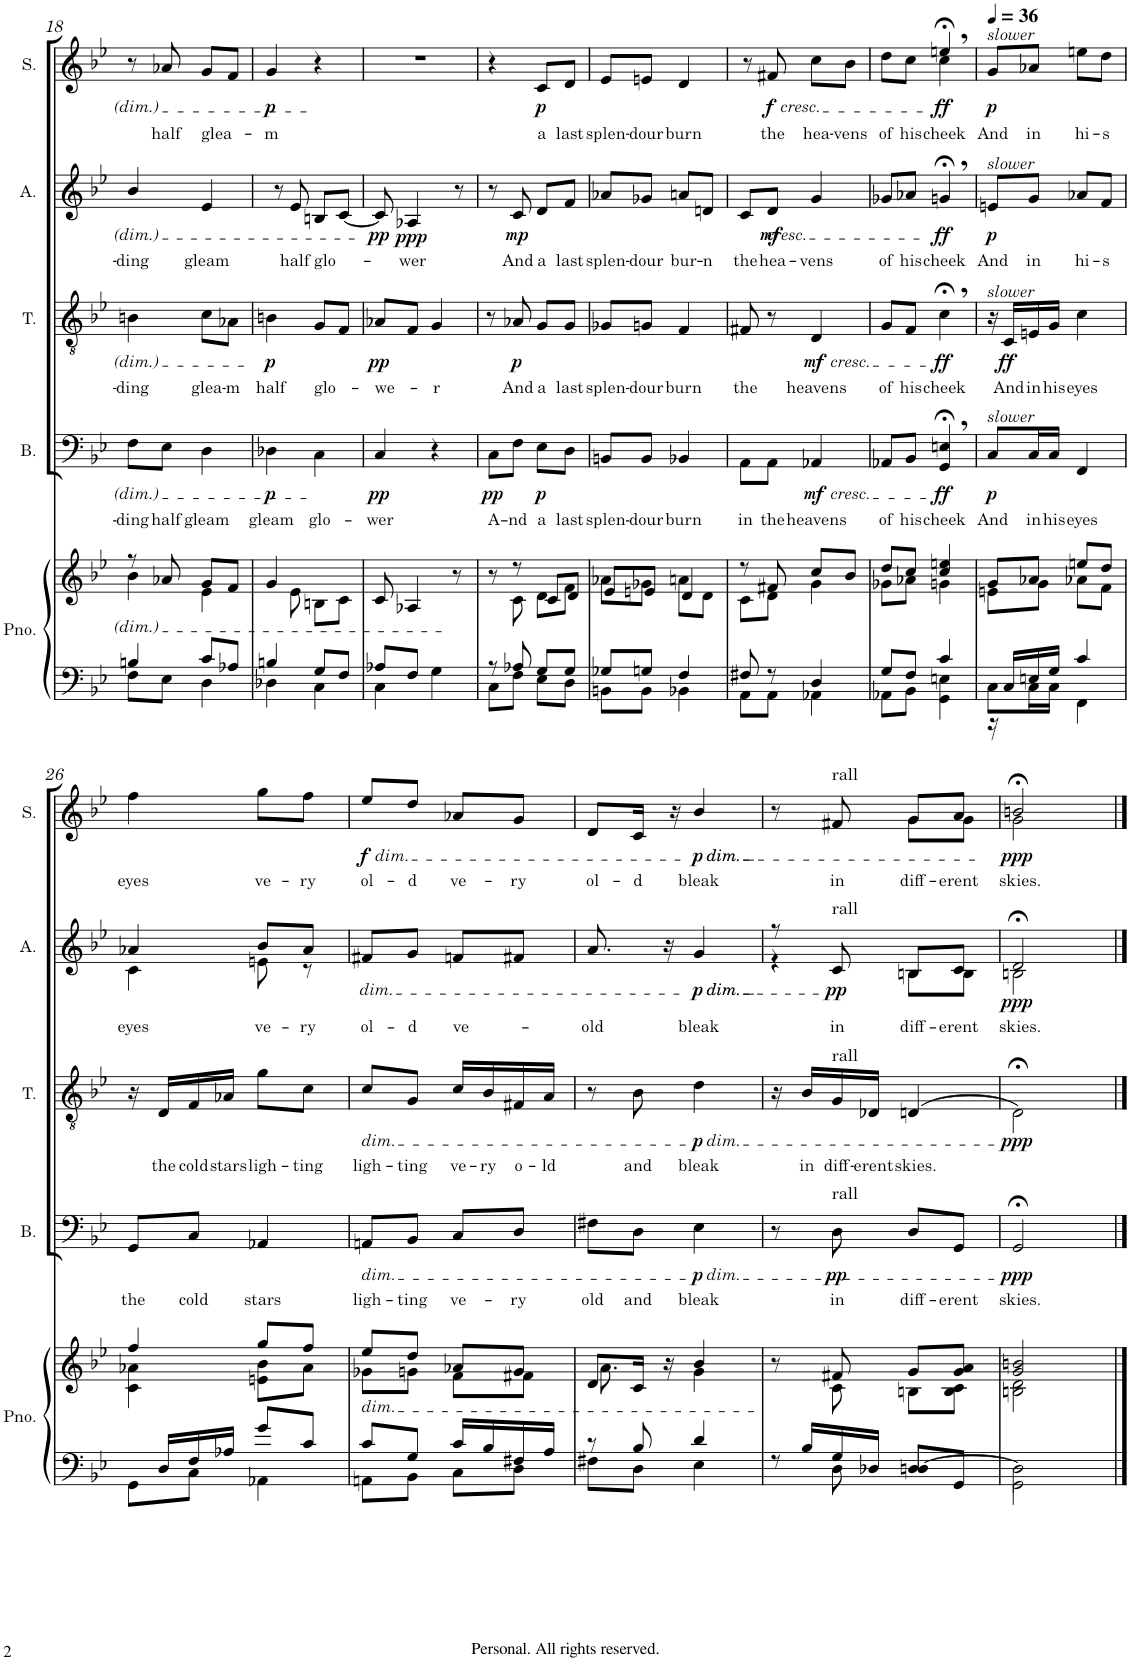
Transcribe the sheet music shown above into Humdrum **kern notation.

**kern	**kern	**kern	**text	**dynam	**kern	**text	**dynam	**kern	**text	**dynam	**kern	**text	**dynam
*part5	*part5	*part4	*part4	*part4	*part3	*part3	*part3	*part2	*part2	*part2	*part1	*part1	*part1
*staff6	*staff5	*staff4	*staff4	*staff4	*staff3	*staff3	*staff3	*staff2	*staff2	*staff2	*staff1	*staff1	*staff1
*I"Piano (rehearsal only)	*	*I"Bass	*	*	*I"Tenor	*	*	*I"Alto	*	*	*I"Soprano	*	*
*I'Pno.	*	*I'B.	*	*	*I'T.	*	*	*I'A.	*	*	*I'S.	*	*
!!LO:PB:g=z
*clefF4	*clefG2	*clefF4	*	*	*clefGv2	*	*	*clefG2	*	*	*clefG2	*	*
*k[b-e-]	*k[b-e-]	*k[b-e-]	*	*	*k[b-e-]	*	*	*k[b-e-]	*	*	*k[b-e-]	*	*
*M2/4	*M2/4	*M2/4	*	*	*M2/4	*	*	*M2/4	*	*	*M2/4	*	*
=18	=18	=18	=18	=18	=18	=18	=18	=18	=18	=18	=18	=18	=18
*^	*^	*	*	*	*	*	*	*	*	*	*	*	*
*	*^	*	*	*	*	*	*	*	*	*	*	*	*	*	*
!	!	!	!	!	!	!LO:LY:b	!	!	!LO:LY:b	!	!	!LO:LY:b	!	!	!	!
4Bn/	8F\L	4ryy	8r	4b-\	8F\L	-ding	.	4Bn\	-ding	.	4b-/	-ding	.	8r	.	.
!	!	!	!	!	!	!LO:LY:b	!	!	!	!	!	!	!	!	!LO:LY:b	!
.	8E-\J	.	8a-X/	.	8E-\J	half	.	.	.	.	.	.	.	8a-X/	half	.
!	!	!	!	!	!	!LO:LY:b	!	!	!LO:LY:b	!	!	!LO:LY:b	!	!	!LO:LY:b	!
8c/L	4ryy	4D\	8g/L	4e-\	4D\	gleam	.	8c\L	glea-	.	4e-/	gleam	.	8g/L	glea-	.
!	!	!	!	!	!	!	!	!	!LO:LY:b	!	!	!	!	!	!	!
8A-X/J	.	.	8f/J	.	.	.	.	8A-X\J	-m	.	.	.	.	8f/J	.	.
*	*v	*v	*	*	*	*	*	*	*	*	*	*	*	*	*	*
=19	=19	=19	=19	=19	=19	=19	=19	=19	=19	=19	=19	=19	=19	=19	=19
!	!	!	!	!	!LO:LY:b	!LO:DY:b	!	!LO:LY:b	!LO:DY:b	!	!	!	!	!LO:LY:b	!LO:DY:b
4Bn/	4D-X\	4g/	8ryy	4D-X\	gleam	p	4Bn\	half	p	8r	.	.	4g/	-m	p
!	!	!	!	!	!	!	!	!	!	!	!LO:LY:b	!	!	!	!
.	.	.	8e-\	.	.	.	.	.	.	8e-/	half	.	.	.	.
!	!	!	!	!	!LO:LY:b	!	!	!LO:LY:b	!	!	!LO:LY:b	!	!	!	!
8G/L	4C\	8Bn\L	4ryy	4C\	glo-	.	8G/L	glo-	.	8Bn/L	glo-	.	4r	.	.
8F/J	.	8c\J	.	.	.	.	8F/J	.	.	[8c/J	.	.	.	.	.
*	*	*v	*v	*	*	*	*	*	*	*	*	*	*	*	*
=20	=20	=20	=20	=20	=20	=20	=20	=20	=20	=20	=20	=20	=20	=20
!	!	!	!	!LO:LY:b	!LO:DY:b	!	!LO:LY:b	!LO:DY:b	!	!	!LO:DY:b	!	!	!
8A-X/L	4C\	8c/	4C/	-wer	pp	8A-X/L	-we-	pp	8c/]	.	pp	2r	.	.
!	!	!	!	!	!	!	!	!	!	!LO:LY:b	!LO:DY:b	!	!	!
8F/J	.	4A-X/	.	.	.	8F/J	.	.	4A-X/	-wer	ppp	.	.	.
!	!	!	!	!	!	!	!LO:LY:b	!	!	!	!	!	!	!
4G\	4ryy	.	4r	.	.	4G/	-r	.	.	.	.	.	.	.
.	.	8r	.	.	.	.	.	.	8r	.	.	.	.	.
=21	=21	=21	=21	=21	=21	=21	=21	=21	=21	=21	=21	=21	=21	=21
*	*	*^	*	*	*	*	*	*	*	*	*	*	*	*
!	!	!	!	!	!LO:LY:b	!LO:DY:b	!	!	!	!	!	!	!	!	!
8r	8C\L	8r	8ryy	8C\L	A-	pp	8r	.	.	8r	.	.	4r	.	.
!	!	!	!	!	!LO:LY:b	!	!	!LO:LY:b	!LO:DY:b	!	!LO:LY:b	!LO:DY:b	!	!	!
8A-X/	8F\J	8r	8c\	8F\J	-nd	.	8A-X/	And	p	8c/	And	mp	.	.	.
!	!	!	!	!	!LO:LY:b	!LO:DY:b	!	!LO:LY:b	!	!	!LO:LY:b	!	!	!LO:LY:b	!LO:DY:b
8G/L	8E-\L	8c/L	8d\L	8E-\L	a	p	8G/L	a	.	8d/L	a	.	8c/L	a	p
!	!	!	!	!	!LO:LY:b	!	!	!LO:LY:b	!	!	!LO:LY:b	!	!	!LO:LY:b	!
8G/J	8D\J	8d/J	8f\J	8D\J	last	.	8G/J	last	.	8f/J	last	.	8d/J	last	.
=22	=22	=22	=22	=22	=22	=22	=22	=22	=22	=22	=22	=22	=22	=22	=22
!	!	!	!	!	!LO:LY:b	!	!	!LO:LY:b	!	!	!LO:LY:b	!	!	!LO:LY:b	!
8G-X/L	8BBn\L	8e-/L	8a-X\L	8BBn/L	splen-	.	8G-X/L	splen-	.	8a-X/L	splen-	.	8e-/L	splen-	.
!	!	!	!	!	!LO:LY:b	!	!	!LO:LY:b	!	!	!LO:LY:b	!	!	!LO:LY:b	!
8Gn/J	8BB\J	8en/J	8g-X\J	8BB/J	-dour	.	8Gn/J	-dour	.	8g-X/J	-dour	.	8en/J	-dour	.
!	!	!	!	!	!LO:LY:b	!	!	!LO:LY:b	!	!	!LO:LY:b	!	!	!LO:LY:b	!
4F/	4BB-X\	4d/	8an\L	4BB-X/	burn	.	4F/	burn	.	8an/L	bur-	.	4d/	burn	.
!	!	!	!	!	!	!	!	!	!	!	!LO:LY:b	!	!	!	!
.	.	.	8d\J	.	.	.	.	.	.	8dn/J	-n	.	.	.	.
=23	=23	=23	=23	=23	=23	=23	=23	=23	=23	=23	=23	=23	=23	=23	=23
!	!	!	!	!	!LO:LY:b	!	!	!LO:LY:b	!	!	!LO:LY:b	!	!	!	!
8F#X/	8AA\L	8r	8c\L	8AA\L	in	.	8F#X/	the	.	8c/L	the	.	8r	.	.
!	!	!	!	!	!	!	!	!	!	!	!	!	!LO:TX:b:i:t=cresc.	!	!
!	!	!	!	!	!	!	!	!	!	!LO:TX:b:i:t=cresc.	!	!	!	!	!
!	!	!	!	!	!LO:LY:b	!	!	!	!	!	!LO:LY:b	!LO:DY:b	!	!LO:LY:b	!LO:DY:b
8r	8AA\J	8f#X/	8d\J	8AA\J	the	.	8r	.	.	8d/J	hea-	mf	8f#X/	the	f
!	!	!	!	!	!	!	!LO:TX:b:i:t=cresc.	!	!	!	!	!	!	!	!
!	!	!	!	!LO:TX:b:i:t=cresc.	!	!	!	!	!	!	!	!	!	!	!
!	!	!	!	!	!LO:LY:b	!LO:DY:b	!	!LO:LY:b	!LO:DY:b	!	!LO:LY:b	!	!	!LO:LY:b	!
4D/	4AA-X\	8cc/L	4g\	4AA-X/	heavens	mf	4D/	heavens	mf	4g/	-vens	.	8cc\L	hea-	.
!	!	!	!	!	!	!	!	!	!	!	!	!	!	!LO:LY:b	!
.	.	8b-/J	.	.	.	.	.	.	.	.	.	.	8b-\J	-vens	.
=24	=24	=24	=24	=24	=24	=24	=24	=24	=24	=24	=24	=24	=24	=24	=24
!	!	!	!	!	!LO:LY:b	!	!	!LO:LY:b	!	!	!LO:LY:b	!	!	!LO:LY:b	!
*	*	*	*	*	*	*	*	*	*	*	*	*	*^	*	*
8G/L	8AA-X\L	8dd/L	8g-X\L	8AA-X/L	of	.	8G/L	of	.	8g-X/L	of	.	8dd\L	4ryy	of	.
!	!	!	!	!	!LO:LY:b	!	!	!LO:LY:b	!	!	!LO:LY:b	!	!	!	!LO:LY:b	!
8F/J	8BB-\J	8cc/J	8a-X\J	8BB-/J	his	.	8F/J	his	.	8a-X/J	his	.	8cc\J	.	his	.
!	!	!	!	!	!LO:LY:b	!LO:DY:b	!	!LO:LY:b	!LO:DY:b	!	!LO:LY:b	!LO:DY:b	!	!	!LO:LY:b	!LO:DY:b
4c/	4GG\ 4En\	4cc/ 4een/	4gn\	4GG/;<, 4En/;<,	cheek	ff	4c;<,\	cheek	ff	4gn;<,/	cheek	ff	4een;<,/	4cc\	cheek	ff
*	*	*	*	*	*	*	*	*	*	*	*	*	*v	*v	*	*
=25	=25	=25	=25	=25	=25	=25	=25	=25	=25	=25	=25	=25	=25	=25	=25
*	*	*	*	*	*	*	*	*	*	*	*	*	*MM36	*	*
*	*	*	*	*	*	*	*	*	*	*	*	*	*^	*	*
!	!	!	!	!	!	!	!	!	!	!	!	!	!LO:TX:a:i:t=slower	!	!	!
!	!	!	!	!	!	!	!	!	!	!LO:TX:a:i:t=slower	!	!	!	!	!	!
!	!	!	!	!	!	!	!LO:TX:a:i:t=slower	!	!	!	!	!	!	!	!	!
!	!	!	!	!LO:TX:a:i:t=slower	!	!	!	!	!	!	!	!	!	!	!	!
!	!	!	!	!	!LO:LY:b	!LO:DY:b	!	!	!	!	!LO:LY:b	!LO:DY:b	!	!	!LO:LY:b	!LO:DY:b
*	*	*	*	*	*	*	*	*	*	*	*	*	*v	*v	*	*
8C\L	16r	8g/L	8en\L	8C/L	And	p	16r	.	.	8en/L	And	p	8g/L	And	p
!	!	!	!	!	!	!	!	!LO:LY:b	!LO:DY:b	!	!	!	!	!	!
.	16C/LL	.	.	.	.	.	16C/LL	And	ff	.	.	.	.	.	.
!	!	!	!	!	!LO:LY:b	!	!	!LO:LY:b	!	!	!LO:LY:b	!	!	!LO:LY:b	!
16C\L	16En/	8a-X/J	8g\J	16C/L	in	.	16En/	in	.	8g/J	in	.	8a-X/J	in	.
!	!	!	!	!	!LO:LY:b	!	!	!LO:LY:b	!	!	!	!	!	!	!
16C\JJ	16G/JJ	.	.	16C/JJ	his	.	16G/JJ	his	.	.	.	.	.	.	.
!	!	!	!	!	!LO:LY:b	!	!	!LO:LY:b	!	!	!LO:LY:b	!	!	!LO:LY:b	!
4FF\	4c/	8een/L	8a-X\L	4FF/	eyes	.	4c\	eyes	.	8a-X/L	hi-	.	8een\L	hi-	.
!	!	!	!	!	!	!	!	!	!	!	!LO:LY:b	!	!	!LO:LY:b	!
.	.	8dd/J	8f\J	.	.	.	.	.	.	8f/J	-s	.	8dd\J	-s	.
!!LO:LB:g=z
=26	=26	=26	=26	=26	=26	=26	=26	=26	=26	=26	=26	=26	=26	=26	=26
!	!	!	!	!	!LO:LY:b	!	!	!	!	!	!LO:LY:b	!	!	!LO:LY:b	!
*	*	*	*	*	*	*	*	*	*	*^	*	*	*	*	*
8GG\L	16ryy	4ff/	4c\ 4a-X\	8GG/L	the	.	16r	.	.	4a-X/	4c\	eyes	.	4ff\	eyes	.
!	!	!	!	!	!	!	!	!LO:LY:b	!	!	!	!	!	!	!	!
.	16D/LL	.	.	.	.	.	16D/LL	the	.	.	.	.	.	.	.	.
!	!	!	!	!	!LO:LY:b	!	!	!LO:LY:b	!	!	!	!	!	!	!	!
8C\J	16F/	.	.	8C/J	cold	.	16F/	cold	.	.	.	.	.	.	.	.
!	!	!	!	!	!	!	!	!LO:LY:b	!	!	!	!	!	!	!	!
.	16A-X/JJ	.	.	.	.	.	16A-X/JJ	stars	.	.	.	.	.	.	.	.
!	!	!	!	!	!LO:LY:b	!	!	!LO:LY:b	!	!	!	!LO:LY:b	!	!	!LO:LY:b	!
4AA-X\	8g/L	8gg/L	8en\ 8b-\L	4AA-X/	stars	.	8g\L	ligh-	.	8b-/L	8en\	ve-	.	8gg\L	ve-	.
!	!	!	!	!	!	!	!	!LO:LY:b	!	!	!	!LO:LY:b	!	!	!LO:LY:b	!
.	8c/J	8ff/J	8a-\J	.	.	.	8c\J	-ting	.	8a-/J	8r	-ry	.	8ff\J	-ry	.
=27	=27	=27	=27	=27	=27	=27	=27	=27	=27	=27	=27	=27	=27	=27	=27	=27
*	*^	*	*	*	*	*	*	*	*	*	*	*	*	*	*	*
!	!	!	!	!	!	!	!	!	!	!	!	!	!	!	!LO:TX:b:i:t=dim.	!	!
!	!	!	!	!	!	!	!	!	!	!	!LO:TX:b:i:t=dim.	!	!	!	!	!	!
!	!	!	!	!	!	!	!	!LO:TX:b:i:t=dim.	!	!	!	!	!	!	!	!	!
!	!	!	!	!	!LO:TX:b:i:t=dim.	!	!	!	!	!	!	!	!	!	!	!	!
!	!	!	!LO:TX:b:i:t=dim.	!	!	!	!	!	!	!	!	!	!	!	!	!	!
!	!	!	!	!	!	!LO:LY:b	!	!	!LO:LY:b	!	!	!	!LO:LY:b	!	!	!LO:LY:b	!LO:DY:b
*	*	*	*	*	*	*	*	*	*	*	*v	*v	*	*	*	*	*
8c/L	4ryy	8AAn\L	8ee-/L	8g-X\L	8AAn/L	ligh-	.	8c/L	ligh-	.	8f#X/L	ol-	.	8ee-/L	ol-	f
!	!	!	!	!	!	!LO:LY:b	!	!	!LO:LY:b	!	!	!LO:LY:b	!	!	!LO:LY:b	!
8G/J	.	8BB-\J	8dd/J	8gn\J	8BB-/J	-ting	.	8G/J	-ting	.	8g/J	-d	.	8dd/J	-d	.
!	!	!	!	!	!	!LO:LY:b	!	!	!LO:LY:b	!	!	!LO:LY:b	!	!	!LO:LY:b	!
8C\L	16c/LL	4ryy	8a-X/L	8f\L	8C/L	ve-	.	16c/LL	ve-	.	8fn/L	ve-	.	8a-X/L	ve-	.
!	!	!	!	!	!	!	!	!	!LO:LY:b	!	!	!	!	!	!	!
.	16B-/	.	.	.	.	.	.	16B-/	-ry	.	.	.	.	.	.	.
!	!	!	!	!	!	!LO:LY:b	!	!	!LO:LY:b	!	!	!	!	!	!LO:LY:b	!
8D\J	16F#X/	.	8g/J	8f#X\J	8D/J	-ry	.	16F#X/	o-	.	8f#X/J	.	.	8g/J	-ry	.
!	!	!	!	!	!	!	!	!	!LO:LY:b	!	!	!	!	!	!	!
.	16A/JJ	.	.	.	.	.	.	16A/JJ	-ld	.	.	.	.	.	.	.
*	*v	*v	*	*	*	*	*	*	*	*	*	*	*	*	*	*
=28	=28	=28	=28	=28	=28	=28	=28	=28	=28	=28	=28	=28	=28	=28	=28
!	!	!	!	!	!LO:LY:b	!	!	!	!	!	!LO:LY:b	!	!	!LO:LY:b	!
8r	8F#X\L	8d/L	8.a\	8F#X\L	old	.	8r	.	.	8.a/	old	.	8d/L	ol-	.
!	!	!	!	!	!LO:LY:b	!	!	!LO:LY:b	!	!	!	!	!	!LO:LY:b	!
8B-/	8D\J	16c/Jk	.	8D\J	and	.	8B-\	and	.	.	.	.	16c/Jk	-d	.
.	.	16r	16ryy	.	.	.	.	.	.	16r	.	.	16r	.	.
!	!	!	!	!	!	!	!	!	!	!	!	!	!LO:TX:b:i:t=dim.	!	!
!	!	!	!	!	!	!	!	!	!	!	!	!	!LO:TX:b:i:t=dim.	!	!
!	!	!	!	!	!	!	!	!	!	!LO:TX:b:i:t=dim.	!	!	!	!	!
!	!	!	!	!	!	!	!	!	!	!LO:TX:b:i:t=dim.	!	!	!	!	!
!	!	!	!	!	!	!	!LO:TX:b:i:t=dim.	!	!	!	!	!	!	!	!
!	!	!	!	!LO:TX:b:i:t=dim.	!	!	!	!	!	!	!	!	!	!	!
!	!	!	!	!	!LO:LY:b	!LO:DY:b	!	!LO:LY:b	!LO:DY:b	!	!LO:LY:b	!LO:DY:b	!	!LO:LY:b	!LO:DY:b
4E-\	4d/	4b-/	4g\	4E-\	bleak	p	4d\	bleak	p	4g/	bleak	p	4b-/	bleak	p
=29	=29	=29	=29	=29	=29	=29	=29	=29	=29	=29	=29	=29	=29	=29	=29
*	*	*	*	*	*	*	*	*	*	*^	*	*	*^	*	*
8r	16ryy	8r	8ryy	8r	.	.	16r	.	.	8r	4r	.	.	8r	4ryy	.	.
!	!	!	!	!	!	!	!	!LO:LY:b	!	!	!	!	!	!	!	!	!
.	16B-/LL	.	.	.	.	.	16B-/LL	in	.	.	.	.	.	.	.	.	.
!	!	!	!	!	!	!	!	!	!	!	!	!	!	!LO:TX:a:t=rall	!	!	!
!	!	!	!	!	!	!	!	!	!	!LO:TX:a:t=rall	!	!	!	!	!	!	!
!	!	!	!	!	!	!	!LO:TX:a:t=rall	!	!	!	!	!	!	!	!	!	!
!	!	!	!	!LO:TX:a:t=rall	!	!	!	!	!	!	!	!	!	!	!	!	!
!	!	!	!	!	!LO:LY:b	!LO:DY:b	!	!LO:LY:b	!	!	!	!LO:LY:b	!LO:DY:b	!	!	!LO:LY:b	!
8D\	16G/	8f#X/	8c\	8D\	in	pp	16G/	diff-	.	8c/	.	in	pp	8f#X/	.	in	.
!	!	!	!	!	!	!	!	!LO:LY:b	!	!	!	!	!	!	!	!	!
.	16D-X/JJ	.	.	.	.	.	16D-X/JJ	-erent	.	.	.	.	.	.	.	.	.
!	!	!	!	!	!LO:LY:b	!	!	!LO:LY:b	!	!	!	!LO:LY:b	!	!	!	!LO:LY:b	!
8Dn/L	[4D/	8g/L	8Bn\L	8D/L	diff-	.	(4Dn/	skies.	.	8Bn\L	8B/L	diff-	.	8g/L	8g\L	diff-	.
!	!	!	!	!	!LO:LY:b	!	!	!	!	!	!	!LO:LY:b	!	!	!	!LO:LY:b	!
8GG/J	.	8g/ 8a/J	8B\ 8c\J	8GG/J	-erent	.	.	.	.	8B\J	8c/J	-erent	.	8a/J	8g\J	-erent	.
=30	=30	=30	=30	=30	=30	=30	=30	=30	=30	=30	=30	=30	=30	=30	=30	=30	=30
!	!	!	!	!	!LO:LY:b	!LO:DY:b	!	!	!LO:DY:b	!	!	!LO:LY:b	!LO:DY:b	!	!	!LO:LY:b	!LO:DY:b
2GG\	2D\]	2g/ 2bn/	2Bn\ 2d\	2GG;</	skies.	ppp	2D;<\)	.	ppp	2d;</	2Bn\	skies.	ppp	2bn;</	2g\	skies.	ppp
*v	*v	*	*	*	*	*	*	*	*	*v	*v	*	*	*v	*v	*	*
*	*v	*v	*	*	*	*	*	*	*	*	*	*	*	*
==	==	==	==	==	==	==	==	==	==	==	==	==	==
*-	*-	*-	*-	*-	*-	*-	*-	*-	*-	*-	*-	*-	*-
